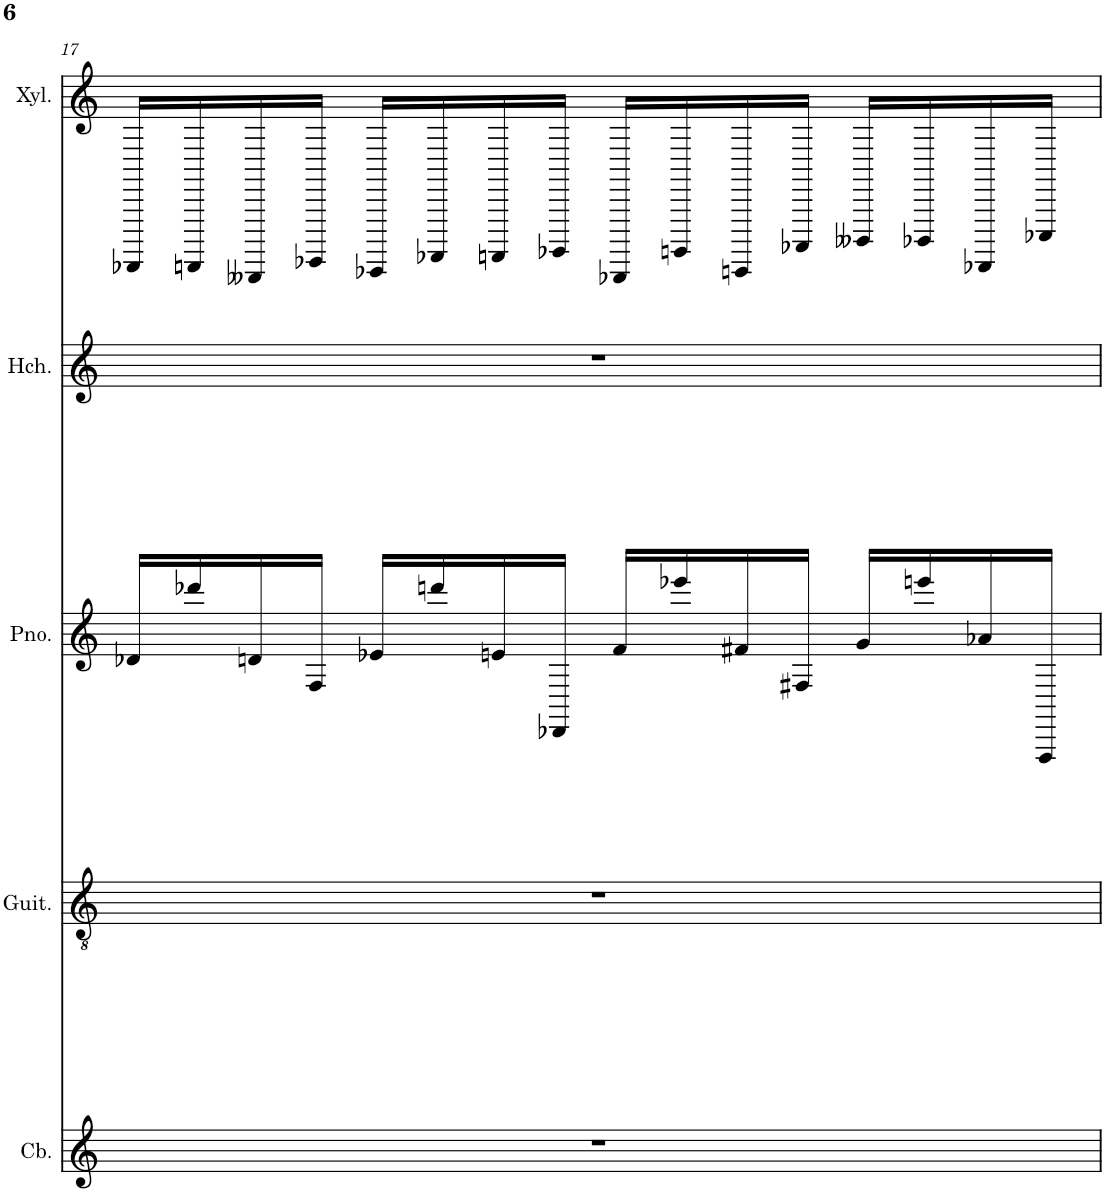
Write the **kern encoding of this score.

**kern	**kern	**kern	**kern	**kern
*part5	*part4	*part3	*part2	*part1
*staff5	*staff4	*staff3	*staff2	*staff1
*I"Contrabass	*I"Acoustic Guitar	*I"Grand Piano	*I"Harpsichord	*I"Xylophone
*I'Cb.	*I'Guit.	*I'Pno.	*I'Hch.	*I'Xyl.
!!LO:PB:g=z
*clefG2	*clefGv2	*clefG2	*clefG2	*clefG2
*Trd7c12	*	*	*	*Trd-7c-12
*k[]	*k[]	*k[]	*k[]	*k[]
*M4/4	*M4/4	*M4/4	*M4/4	*M4/4
=17	=17	=17	=17	=17
1r	1r	16d-X/LL	1r	16DDDD-X/LL
.	.	16ddd-X/	.	16DDDDn/
.	.	16dn/	.	16BBBBB--X/
.	.	16F/JJ	.	16EEEE-X/JJ
.	.	16e-X/LL	.	16CCCC-X/LL
.	.	16dddn/	.	16FFFF-X/
.	.	16en/	.	16FFFFn/
.	.	16DD-X/JJ	.	16GGGG-X/JJ
.	.	16f/LL	.	16BBBBB-X/LL
.	.	16eee-X/	.	16GGGGn/
.	.	16f#X/	.	16CCCCn/
.	.	16F#X/JJ	.	16AAAA-X/JJ
.	.	16g/LL	.	16BBBB--X/LL
.	.	16eeen/	.	16BBBB-X/
.	.	16a-X/	.	16DDDD-X/
.	.	16FFF/JJ	.	16CCC-X/JJ
=	=	=	=	=
*-	*-	*-	*-	*-
